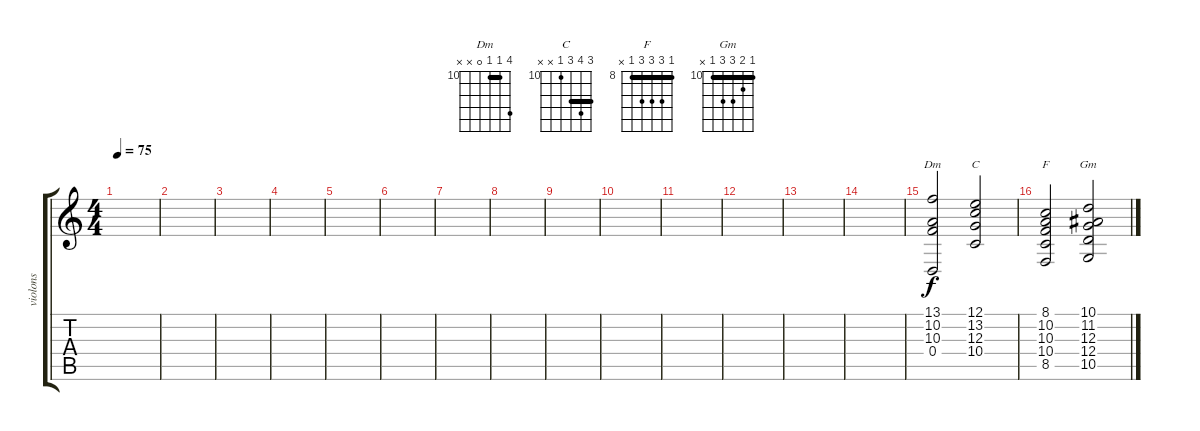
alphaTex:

\track ("violons " "violons ") {instrument stringensemble1}
\staff {score tabs}
\tuning (E4 B3 G3 D3 A2 E2) {hide}
\chord ("Dm" 13 10 10 0 x x) {firstfret 10 barre 10}
\chord ("C" 12 13 12 10 x x) {firstfret 10 barre 12}
\chord ("F" 8 10 10 10 8 x) {firstfret 8 barre 8}
\chord ("Gm" 10 11 12 12 10 x) {firstfret 10 barre 10}
\ts (4 4)
\tempo 75
\clef g2
\ks c
|
|
|
|
|
|
|
|
|
|
|
|
|
|
(13.1 10.2 10.3 0.4).2{ch "Dm" volume 3} (12.1 13.2 12.3 10.4).2{ch "C" volume 8} |
(8.1 10.2 10.3 10.4 8.5).2{ch "F"} (10.1 11.2 12.3 12.4 10.5).2{ch "Gm"}
